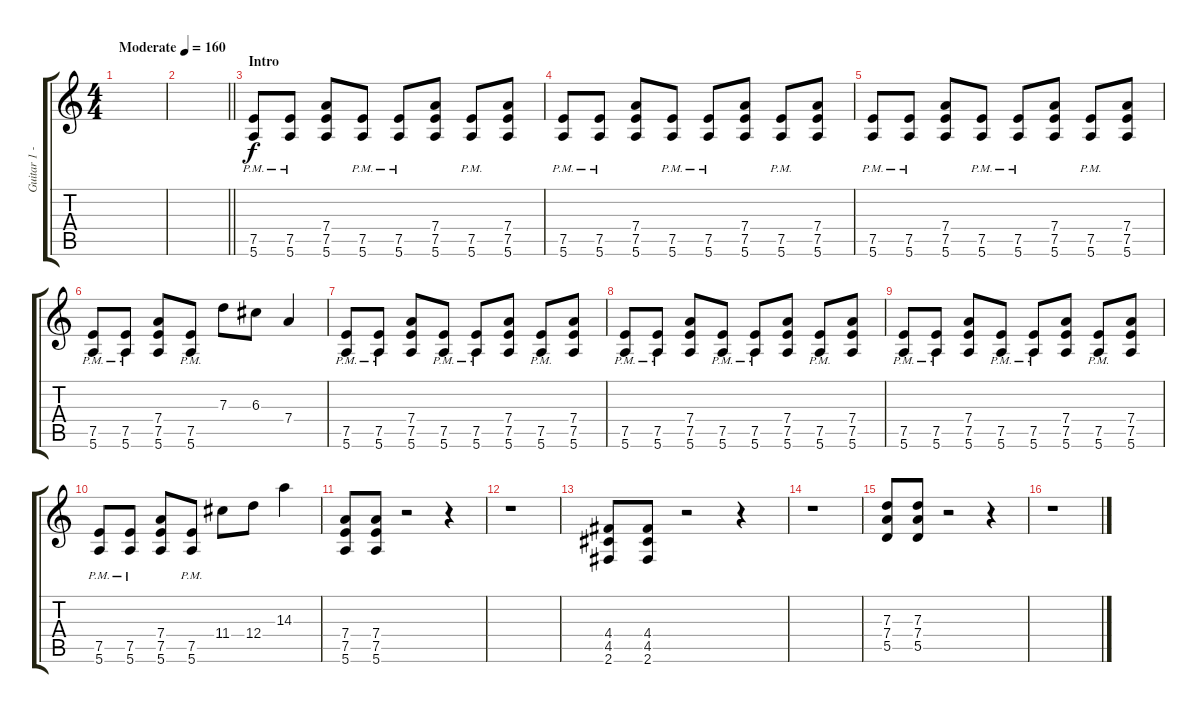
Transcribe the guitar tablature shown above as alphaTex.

\track ("Guitar 1 - Raka" "Guitar 1 -") {instrument distortionguitar}
\staff {score tabs}
\tuning (E4 B3 G3 D3 A2 E2) {hide}
\ts (4 4)
\tempo (160 "Moderate")
\clef g2
\ks c
|
\barLineRight lightlight
|
\section ("" "Intro")
(7.5{pm} 5.6{pm}).8 (7.5{pm} 5.6{pm}).8 (7.4 7.5 5.6).8 (7.5{pm} 5.6{pm}).8 (7.5{pm} 5.6{pm}).8 (7.4 7.5 5.6).8 (7.5{pm} 5.6{pm}).8 (7.4 7.5 5.6).8 |
(7.5{pm} 5.6{pm}).8 (7.5{pm} 5.6{pm}).8 (7.4 7.5 5.6).8 (7.5{pm} 5.6{pm}).8 (7.5{pm} 5.6{pm}).8 (7.4 7.5 5.6).8 (7.5{pm} 5.6{pm}).8 (7.4 7.5 5.6).8 |
(7.5{pm} 5.6{pm}).8 (7.5{pm} 5.6{pm}).8 (7.4 7.5 5.6).8 (7.5{pm} 5.6{pm}).8 (7.5{pm} 5.6{pm}).8 (7.4 7.5 5.6).8 (7.5{pm} 5.6{pm}).8 (7.4 7.5 5.6).8 |
(7.5{pm} 5.6{pm}).8 (7.5{pm} 5.6{pm}).8 (7.4 7.5 5.6).8 (7.5{pm} 5.6{pm}).8 7.3.8 6.3.8 7.4.4 |
(7.5{pm} 5.6{pm}).8 (7.5{pm} 5.6{pm}).8 (7.4 7.5 5.6).8 (7.5{pm} 5.6{pm}).8 (7.5{pm} 5.6{pm}).8 (7.4 7.5 5.6).8 (7.5{pm} 5.6{pm}).8 (7.4 7.5 5.6).8 |
(7.5{pm} 5.6{pm}).8 (7.5{pm} 5.6{pm}).8 (7.4 7.5 5.6).8 (7.5{pm} 5.6{pm}).8 (7.5{pm} 5.6{pm}).8 (7.4 7.5 5.6).8 (7.5{pm} 5.6{pm}).8 (7.4 7.5 5.6).8 |
(7.5{pm} 5.6{pm}).8 (7.5{pm} 5.6{pm}).8 (7.4 7.5 5.6).8 (7.5{pm} 5.6{pm}).8 (7.5{pm} 5.6{pm}).8 (7.4 7.5 5.6).8 (7.5{pm} 5.6{pm}).8 (7.4 7.5 5.6).8 |
(7.5{pm} 5.6{pm}).8 (7.5{pm} 5.6{pm}).8 (7.4 7.5 5.6).8 (7.5{pm} 5.6{pm}).8 11.4.8 12.4.8 14.3.4 |
(7.4 7.5 5.6).8 (7.4 7.5 5.6).8 r.2 r.4 |
r.1 |
(4.4 4.5 2.6).8 (4.4 4.5 2.6).8 r.2 r.4 |
r.1 |
(7.3 7.4 5.5).8 (7.3 7.4 5.5).8 r.2 r.4 |
r.1
